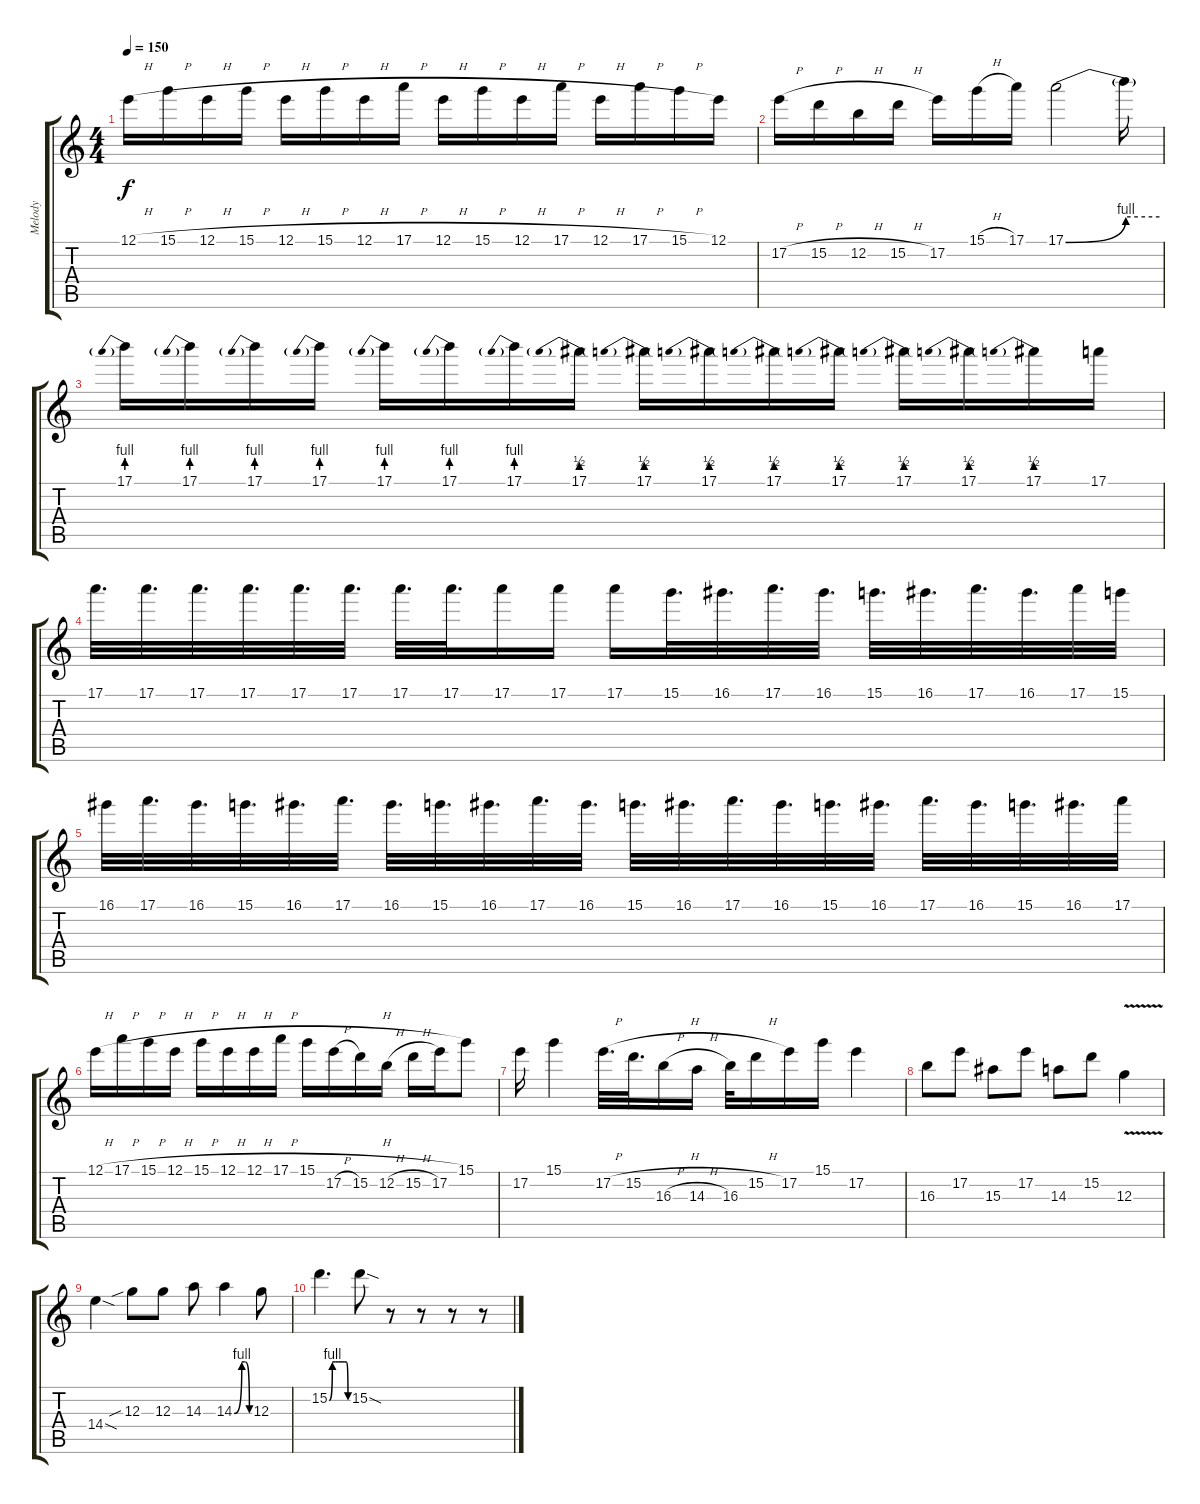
\track ("Melody" "Melody") {mute instrument distortionguitar}
\staff {score tabs}
\tuning (E4 B3 G3 D3 A2 E2) {hide}
\ts (4 4)
\tempo 150
\clef g2
\ks c
12.1{h}.16{dy f} 15.1{h}.16 12.1{h}.16 15.1{h}.16 12.1{h}.16 15.1{h}.16 12.1{h}.16 17.1{h}.16 12.1{h}.16 15.1{h}.16 12.1{h}.16 17.1{h}.16 12.1{h}.16 17.1{h}.16 15.1{h}.16 12.1.16 |
17.2{h}.16 15.2{h}.16 12.2{h}.16 15.2{h}.16 17.2.16 15.1{h}.16 17.1.16 17.1{be (bend 0 0 60 4)}.2 17.1{be (hold 0 4 60 4) t}.16 |
17.1{be (prebend 0 4 60 4)}.16 17.1{be (prebend 0 4 60 4)}.16 17.1{be (prebend 0 4 60 4)}.16 17.1{be (prebend 0 4 60 4)}.16 17.1{be (prebend 0 4 60 4)}.16 17.1{be (prebend 0 4 60 4)}.16 17.1{be (prebend 0 4 60 4)}.16 17.1{be (prebend 0 2 60 2)}.16 17.1{be (prebend 0 2 60 2)}.16 17.1{be (prebend 0 2 60 2)}.16 17.1{be (prebend 0 2 60 2)}.16 17.1{be (prebend 0 2 60 2)}.16 17.1{be (prebend 0 2 60 2)}.16 17.1{be (prebend 0 2 60 2)}.16 17.1{be (prebend 0 2 60 2)}.16 17.1.16 |
17.1.32{d} 17.1.32{d} 17.1.32{d} 17.1.32{d} 17.1.32{d} 17.1.32{d} 17.1.32{d} 17.1.32{d} 17.1.16 17.1.16 17.1.16 15.1.32{d} 16.1.32{d} 17.1.32{d} 16.1.32{d} 15.1.32{d} 16.1.32{d} 17.1.32{d} 16.1.32{d} 17.1.32 15.1.32 |
16.1.32 17.1.32{d} 16.1.32{d} 15.1.32{d} 16.1.32{d} 17.1.32{d} 16.1.32{d} 15.1.32{d} 16.1.32{d} 17.1.32{d} 16.1.32{d} 15.1.32{d} 16.1.32{d} 17.1.32{d} 16.1.32{d} 15.1.32{d} 16.1.32{d} 17.1.32{d} 16.1.32{d} 15.1.32{d} 16.1.32{d} 17.1.32 |
12.1{h}.16 17.1{h}.16 15.1{h}.16 12.1{h}.16 15.1{h}.16 12.1{h}.16 12.1{h}.16 17.1{h}.16 15.1{h}.16 17.2{h}.16 15.2.16 12.2{h}.16 15.2{h}.16 17.2.16 15.1.8 |
17.2.16 15.1.4 17.2{h}.32{d} 15.2{h}.32{d} 16.3{h}.16 14.3{h}.16 16.3.32 15.2{h}.16 17.2.16 15.1.16 17.2.4 |
16.3.8 17.2.8 15.3.8 17.2.8 14.3.8 15.2.8 12.3{v}.4 |
14.4{sod}.4 12.3{sib}.8 12.3.8 14.3.8 14.3{be (custom 0 0 30 4 40 4 44 4 60 0)}.4 12.3.8 |
15.2{be (custom 0 0 10 4 20 4 29 4 41 4 50 4 54 4 60 0)}.4{d} 15.2{sod}.8 r.8 r.8 r.8 r.8
